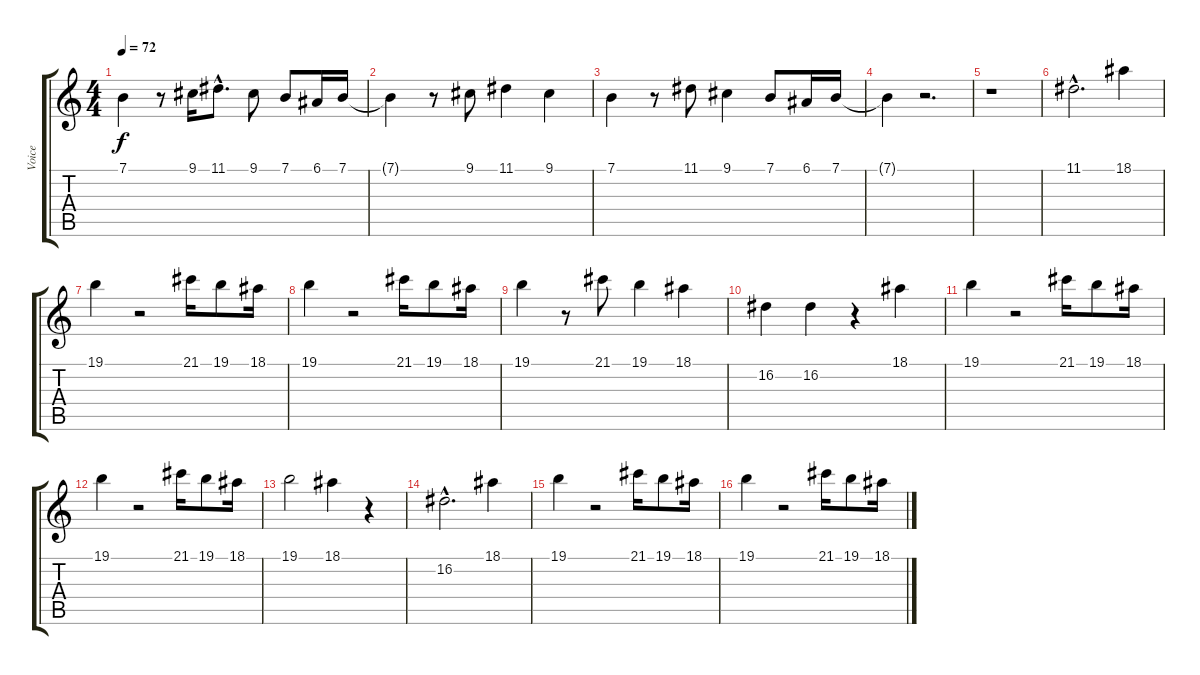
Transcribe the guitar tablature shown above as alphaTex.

\track ("Voice" "Voice") {instrument trumpet}
\staff {score tabs}
\tuning (E4 B3 G3 D3 A2 E2) {hide}
\ts (4 4)
\tempo 72
\clef g2
\ks c
7.1.4{dy f} r.8 9.1.16 11.1{hac}.8{d} 9.1.8 7.1.8 6.1.16 7.1.16 |
7.1{t}.4 r.8 9.1.8 11.1.4 9.1.4 |
7.1.4 r.8 11.1.8 9.1.4 7.1.8 6.1.16 7.1.16 |
7.1{t}.4 r.2{d} |
r.1 |
11.1{hac}.2{d} 18.1.4 |
19.1.4 r.2 21.1.16 19.1.8 18.1.16 |
19.1.4 r.2 21.1.16 19.1.8 18.1.16 |
19.1.4 r.8 21.1.8 19.1.4 18.1.4 |
16.2.4 16.2.4 r.4 18.1.4 |
19.1.4 r.2 21.1.16 19.1.8 18.1.16 |
19.1.4 r.2 21.1.16 19.1.8 18.1.16 |
19.1.2 18.1.4 r.4 |
16.2{hac}.2{d} 18.1.4 |
19.1.4 r.2 21.1.16 19.1.8 18.1.16 |
19.1.4 r.2 21.1.16 19.1.8 18.1.16
